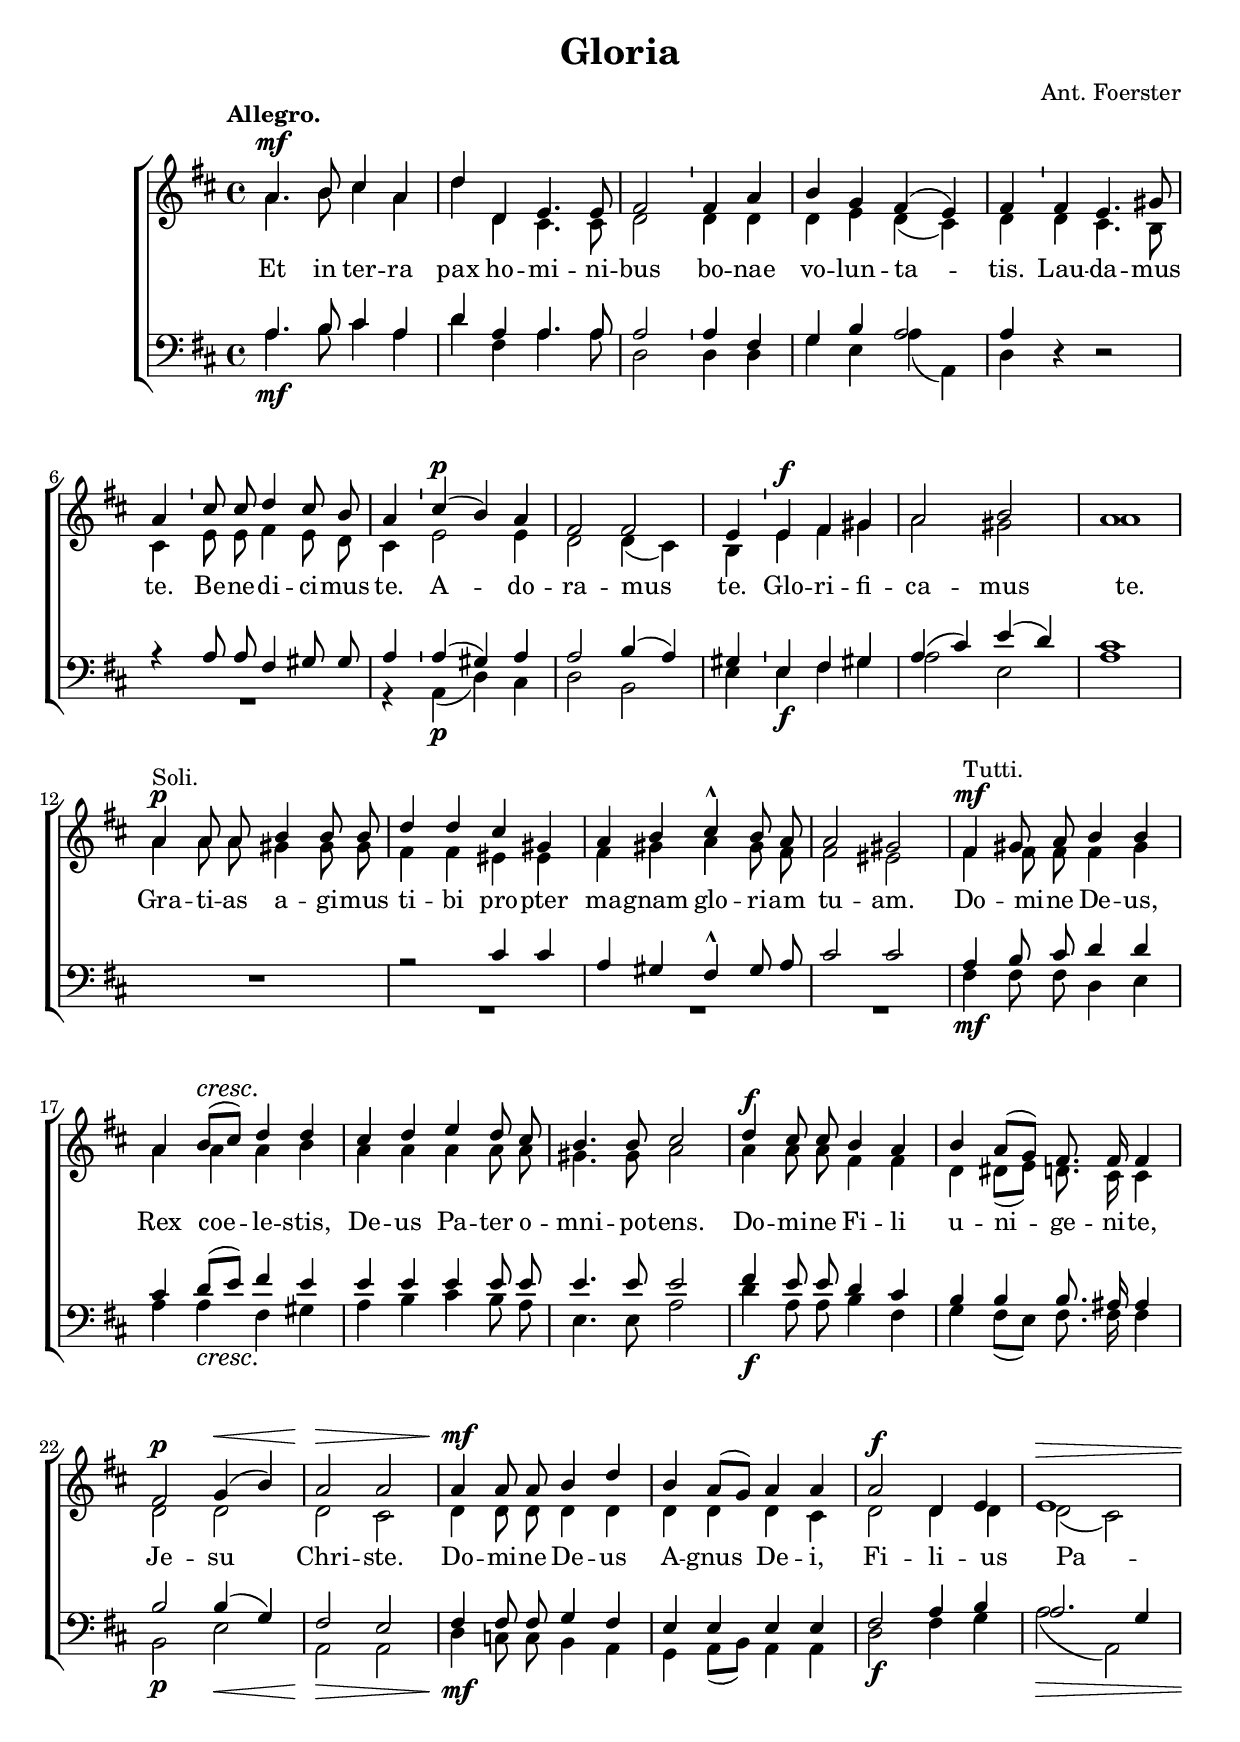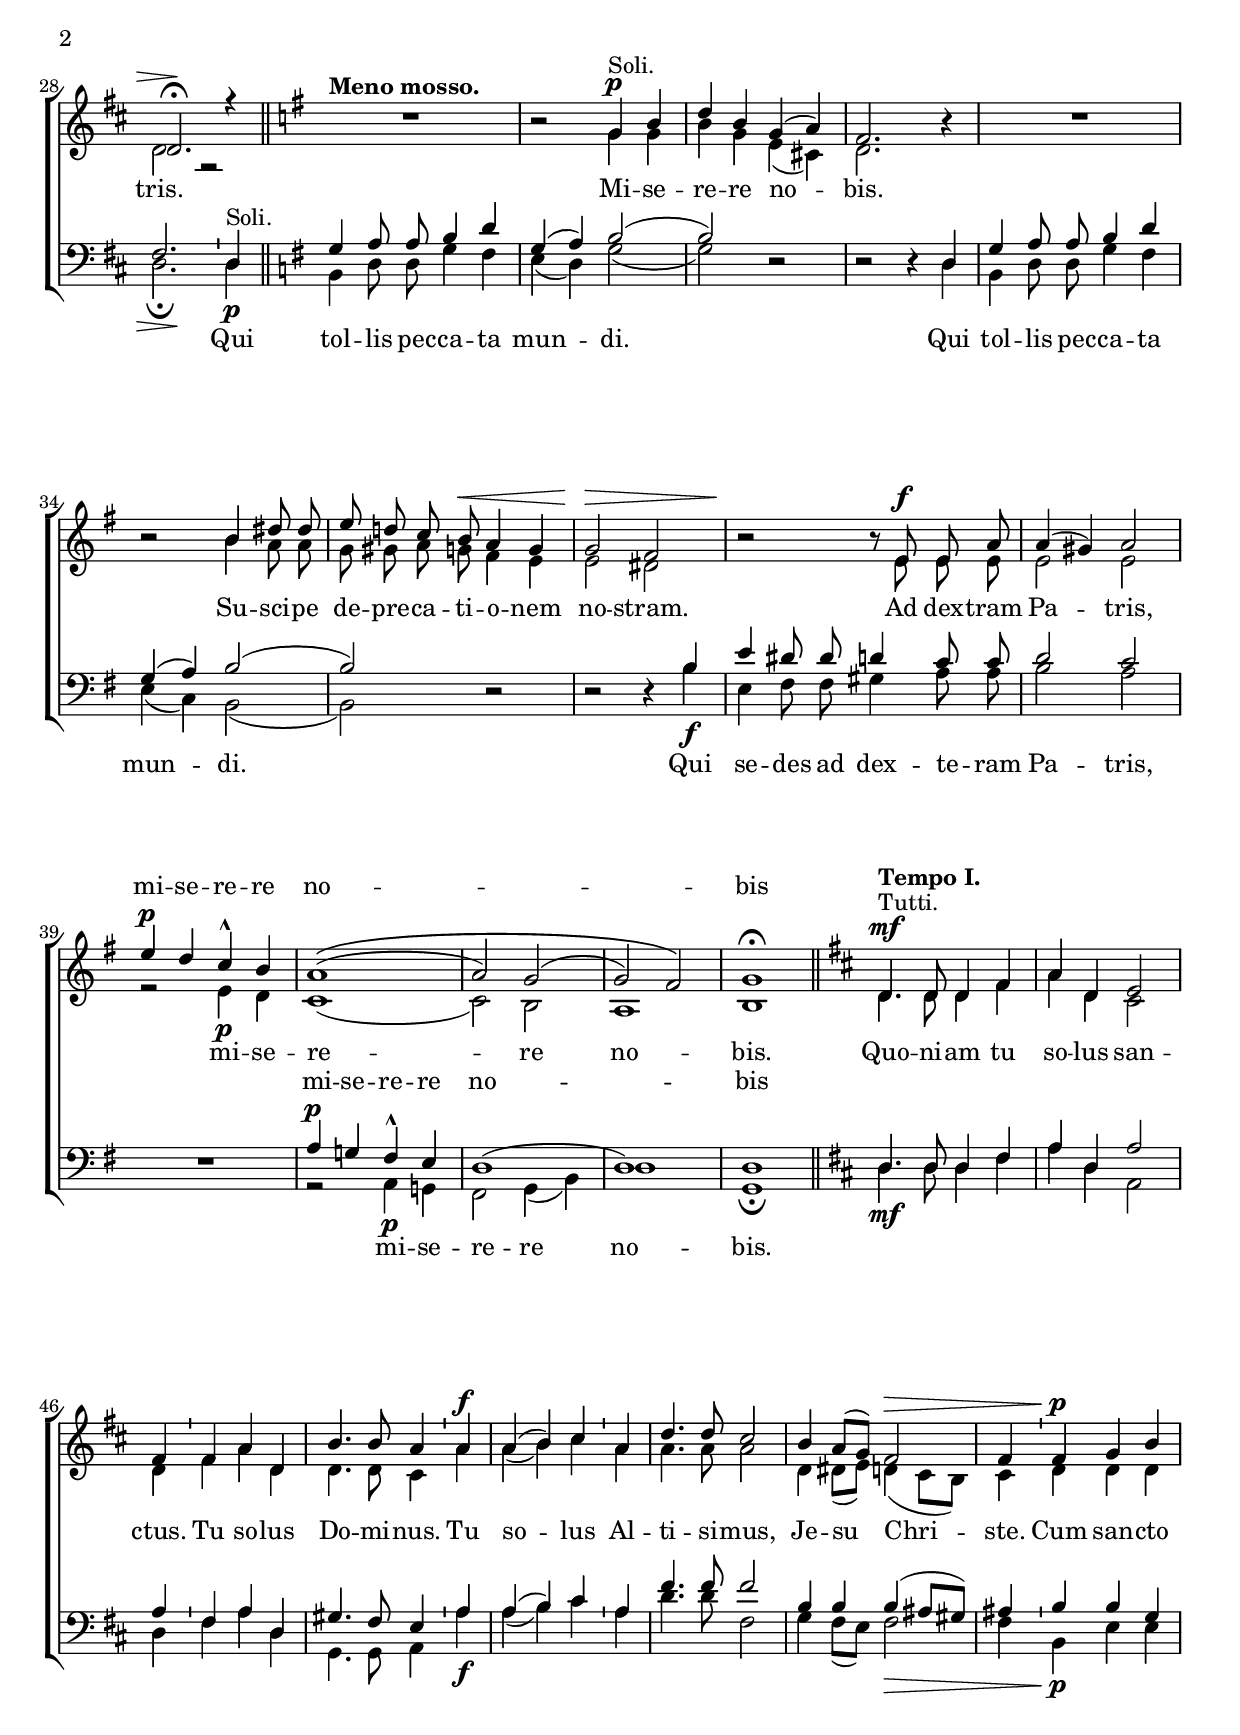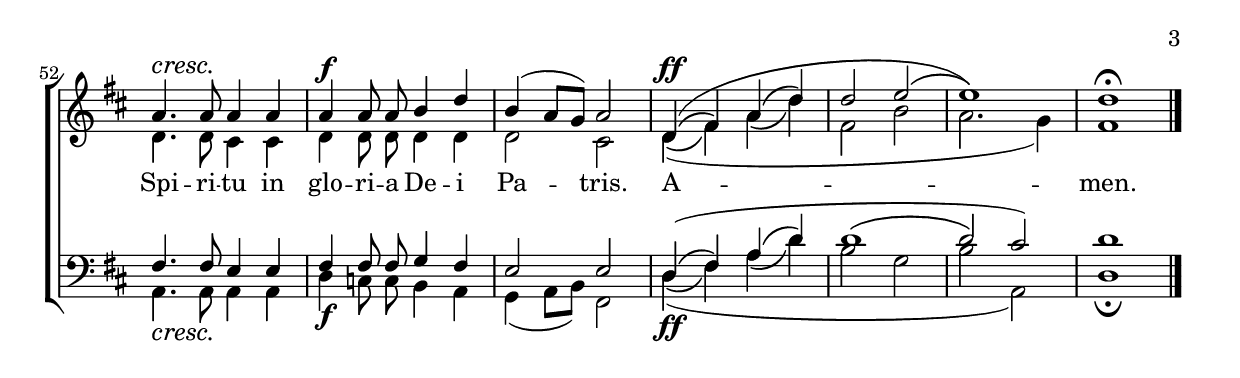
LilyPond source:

\version "2.22.2"
\language "deutsch"
\header{
  title = "Gloria"
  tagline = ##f
  composer = "Ant. Foerster"
}

global = { \key d \major \time 4/4 \set breathMarkType = #'chantquarterbar \autoBeamOff }

sopran = \relative  {
  \global
  \dynamicUp
  a'4.\mf h8 cis4 a4
  d4 d,4 e4. e8
  fis2 \breathe fis4 a4
  h4 g4 fis4( e4)
  fis4 \breathe fis4 e4. gis8
  a4 \breathe cis8 cis8 d4 cis8 h8
  a4 \breathe cis4\p( h4) a4
  fis2 fis2
  e4 \breathe e4\f fis4 gis4
  a2 h2
  a1

  a4\p^\markup "Soli." a8 a8 h4 h8 h8
  d4 d4 cis4 gis4
  a4 h4 cis4-^ h8 a8
  a2 gis2

  fis4\mf^\markup "Tutti." gis8 a8 h4 h4
  a4 h8\cresc([ cis8]) d4\! d
  cis4 d4 e4 d8 cis8
  h4. h8 cis2

  d4\f cis8 cis8 h4 a4
  h4 a8([ g8]) fis8. fis16 fis4
  fis2\p g4\<( h4)
  a2\!\> a2

  a4\!\mf a8 a8 h4 d4
  h4 a8([ g8]) a4 a4
  a2\f d,4 e4
  e1\> \after 4 \!
  d2.\fermata r4 \bar "||"

  \key g \major
  \tempo \markup "Meno mosso."
  R1
  r2 g4\p^\markup "Soli." h4
  d4 h4 g4( a4)
  fis2. r4
  R1
  r2 h4 dis8 dis8
  e8 d!8 c8 h8\< a4 g4
  g2\!\> fis2
  r2\! r8 e8\f e8 a8
  a4( gis4) a2
  e'4\p d4 c4-^ h4
  a1\((
  a2) g2(
  g2) fis2\)
  g1\fermata \bar "||"

  \key d \major
  \tempo \markup "Tempo I."
  d4.\mf^\markup "Tutti." d8 d4 fis4
  a4 d,4 e2
  fis4 \breathe fis4 a4 d,4
  h'4. h8 a4 \breathe a4\f
  a4( h4) cis4 \breathe a4
  d4. d8 cis2
  h4 a8([g8]) fis2\>
  fis4 \breathe fis4\!\p g4 h4
  a4.\cresc a8\! a4 a4
  a4\f a8 a8 h4 d4
  h4( a8[ g8]) a2

  d,4\ff(\( fis4\) a4\( d4\)
  d2 e2\(
  e1\))
  d1\fermata \bar "|."
}

alto = \relative  {
  \global
  a'4. h8 cis4 a4
  d4 d,4 cis4. cis8
  d2 d4 d4
  d4 e4 d4( cis4)
  d4 d4 cis4. h8
  cis4 e8 e8 fis4 e8 d8
  cis4 e2 e4
  d2 d4( cis4)
  h4 e4 fis4 gis4 a2 gis2
  a1

  a4 a8 a8 gis4 gis8 gis8
  fis4 fis4 eis4 eis4
  fis4 gis4 a4 gis8 fis8
  fis2 eis2

  fis4 fis8 fis8 fis4 gis4
  a4 a4 a4 h4
  a4 a4 a4 a8 a8
  gis4. gis8 a2

  a4 a8 a8 fis4 fis4
  d4 dis8([ e8]) d8. cis16 cis4
  d2 d2
  d2 cis2
  d4 d8 d8 d4 d4
  d4 d4 d4 cis4
  d2 d4 d4
  d2( cis2)
  d2 r2

  \key g \major
  R1
  r2 g4 g4
  h4 g4 e4( cis4)
  d2. r4
  R1
  r2 h'4 a8 a8
  g8 gis8 a8 g8 fis4 e4
  e2 dis2
  r2 r8 e8 e8 e8
  e2 e2
  r2 e4\p d4
  c1(
  c2) h2
  a1
  h1

  \key d \major
  d4. d8 d4 fis4
  a4 d,4 cis2
  d4 fis4 a4 d,4
  d4. d8 cis4 a'4
  a4( h4) cis4 a4
  a4. a8 a2
  d,4 dis8([ e8]) d4( cis8[ h8])
  cis4 d4 d4 d4
  d4. d8 cis4 cis4
  d4 d8 d8 d4 d4
  d2 cis2

  d4(\( fis4\) a4\( d4\)
  fis,2 h2
  a2. g4)
  fis1
}

tenor = \relative {
  \global
  \dynamicUp
  a4. h8 cis4 a4
  d4 a4 a4. a8
  a2 a4 fis4
  g4 h4 a2
  a4 r4 r2
  r4 a8 a8 fis4 gis8 gis8
  a4 \breathe a4( gis4) a4
  a2 h4( a4)
  gis4 e4 fis4 gis4
  a4( cis4) e4( d4)
  cis1

  R1
  r2 cis4 cis4
  a4 gis4 fis4-^ gis8 a8
  cis2 cis2
  a4 h8 cis8 d4 d4
  cis4 d8([ e8]) fis4 e4
  e4 e4 e4 e8 e8
  e4. e8 e2
  fis4 e8 e8 d4 cis4
  h4 h4 h8. ais16 ais4
  h2 h4( g4)
  fis2 e2

  fis4 fis8 fis8 g4 fis4
  e4 e4 e4 e4
  fis2 a4 h4
  a2. g4
  fis2.

  d4
  \key g \major
  g4 a8 a8 h4 d4
  g,4( a4) h2(
  h2) r2
  r2 r4 d,4
  g4 a8 a8 h4 d4
  g,4( a4) h2(
  h2) r2
  r2 r4 h4
  e4 dis8 dis8 d4 c8 c8
  d2 c2
  R1
  a4\p g!4 fis4-^ e4
  d1(
  d1)
  d1

  \key d \major
  d4. d8 d4 fis4
  a4 d,4 a'2
  a4 fis4 a4 d,4
  gis4. fis8 e4 a4
  a4( h4) cis4 a4
  fis'4. fis8 fis2
  h,4 h4 h4( ais8[ gis8])
  ais4 h4 h4 g4
  fis4. fis8 e4 e4
  fis4 fis8 fis8 g4 fis4
  e2 e2

  d4(\( fis4\) a4\( d4\)
  d1\(
  d2\) cis2)
  d1
}

bass = \relative {
  \global
  a4.\mf h8 cis4 a4
  d4 fis,4 a4. a8
  d,2 \breathe d4 d4
  g4 e4 a4( a,4)
  d4 r4 r2
  R1
  r4 a4\p( d4) cis4
  d2 h2
  e4 \breathe e4\f fis4 gis!4
  a2 e2
  a1

  R1
  R1
  R1
  R1

  fis4\mf fis8 fis8 d4 e4
  a4 a4\cresc fis4\! gis4
  a4 h4 cis4 h8 a8
  e4. e8 a2

  d4\f a8 a8 h4 fis4
  g4 fis8([ e8]) fis8. fis16 fis4
  h,2\p e2\<
  a,2\!\> a2

  d4\!\mf c8 c8 h4 a4
  g4 a8([ h8]) a4 a4
  d2\f fis4 g4
  a2\>( a,2)\after 4 \!
  d2.\fermata \breathe

  d4\!\p^\markup "Soli."
  \key g \major
  h4 d8 d8 g4 fis4
  e4( d4) g2(
  g2) r2
  r2 r4 d4
  h4 d8 d8 g4 fis4
  e4( c4) h2(
  h2) r2
  r2 r4 h'4\f
  e,4 fis8 fis8 gis4 a8 a8
  h2 a2
  R1
  r2 a,4\p g!4
  fis2 g4( h4)
  d1 g,1\fermata

  \key d \major
  d'4.\mf d8 d4 fis4
  a4 d,4 a2
  d4 \breathe fis4 a4 d,4
  g,4. g8 a4 \breathe a'4\f
  a4( h4) cis4 \breathe a4
  d4. d8 fis,2
  g4 fis8([ e8]) fis2\>
  fis4 \breathe h,4\!\p e4 e4
  a,4.\cresc a8\! a4 a4
  d4\f c8 c8 h4 a4
  g4( a8[ h8]) fis2

  d'4\ff(\( fis4\) a4\( d4\)
  h2 g2
  h2 a,2)
  d1\fermata
}

besediloSop = \lyricmode {
  1*38
  mi4 -- se4 -- re4 -- re4 no1*3 -- bis1
}

besediloAlt = \lyricmode {
  Et in ter -- ra pax ho -- mi -- ni -- bus
  bo -- nae vo -- lun -- ta -- tis.
  Lau -- da -- mus te.
  Be -- ne -- di -- ci -- mus te.
  A -- do -- ra -- mus te.
  Glo -- ri -- fi -- ca -- mus te.
  Gra -- ti -- as a -- gi -- mus ti -- bi
  pro -- pter ma -- gnam glo -- ri -- am tu -- am.
  Do -- mi -- ne De -- us, Rex coe -- le -- stis,
  De -- us Pa -- ter o -- mni -- po -- tens.
  Do -- mi -- ne Fi -- li u -- ni -- ge -- ni -- te, Je -- su Chri -- ste.
  Do -- mi -- ne De -- us A -- gnus De -- i, Fi -- li -- us Pa -- tris.
  %s2 s1 s2
  Mi -- se -- re -- re no -- bis.
  %s4 s1 s2
  Su -- sci -- pe de -- pre -- ca -- ti -- o -- nem no -- stram.
  %s2 s8
  Ad dex -- tram Pa -- tris,
  %s2
  mi -- se -- re -- re no -- bis.
  Quo -- ni -- am tu so -- lus san -- ctus.
  Tu so -- lus Do -- mi -- nus.
  Tu so -- lus Al -- ti -- si -- mus, Je -- su Chri -- ste.
  Cum san -- cto Spi -- ri -- tu in glo -- ri -- a De -- i Pa -- tris.
  A -- men.
}

besediloTen = \lyricmode {
  1*39
  mi4 -- se4 -- re4 -- re4 no1*2 -- bis1
}

besediloBas = \lyricmode {
  1*27 2.
  Qui4 tol4 -- lis8 pec8 -- ca4 -- ta4 mun2 -- di.2
  1 2.
  Qui4 tol4 -- lis8 pec8 -- ca4 -- ta4 mun2 -- di.2
  1 2.
  Qui4 se4 -- des8 ad8 dex4 -- te8 -- ram8 Pa2 -- tris,2
  1 2
  mi4 -- se4 -- re2 -- re2 no1 -- bis.1
}

\score {
  \new ChoirStaff <<
      \new Lyrics \besediloSop
    \new Staff = "s" \with {
      \consists "Merge_rests_engraver"
    } <<
      \tempo \markup "Allegro."
      \new Voice = "Sop" { \voiceOne \sopran }
      \new Voice = "Alto" { \voiceTwo \alto }
      \new Lyrics \lyricsto "Alto" \besediloAlt
      %\new Lyrics \with { alignAboveContext = "s" } \lyricsto "Sop" \besediloSop
      %\context Lyrics = sopran \lyricsto "Sop" \besediloSop
    >>
    \new Lyrics \besediloTen
    \new Staff = "b" \with {
      \consists "Merge_rests_engraver"
    } <<
      \clef "bass"
      \new Voice = "Tenor" { \voiceOne \tenor }
      \new Voice = "Bass" { \voiceTwo \bass }
    >>
    \new Lyrics \besediloBas
  >>
  \layout {
    \context {
      \Score
    }
  }
}
%\paper {
%  %#(set-paper-size "a5")
%  %page-count = #1
%  system-system-spacing =
%  #'((basic-distance . 18)
%  (minimum-distance . 8)
%  (padding . 1)
%  (stretchability . 60))
%}
